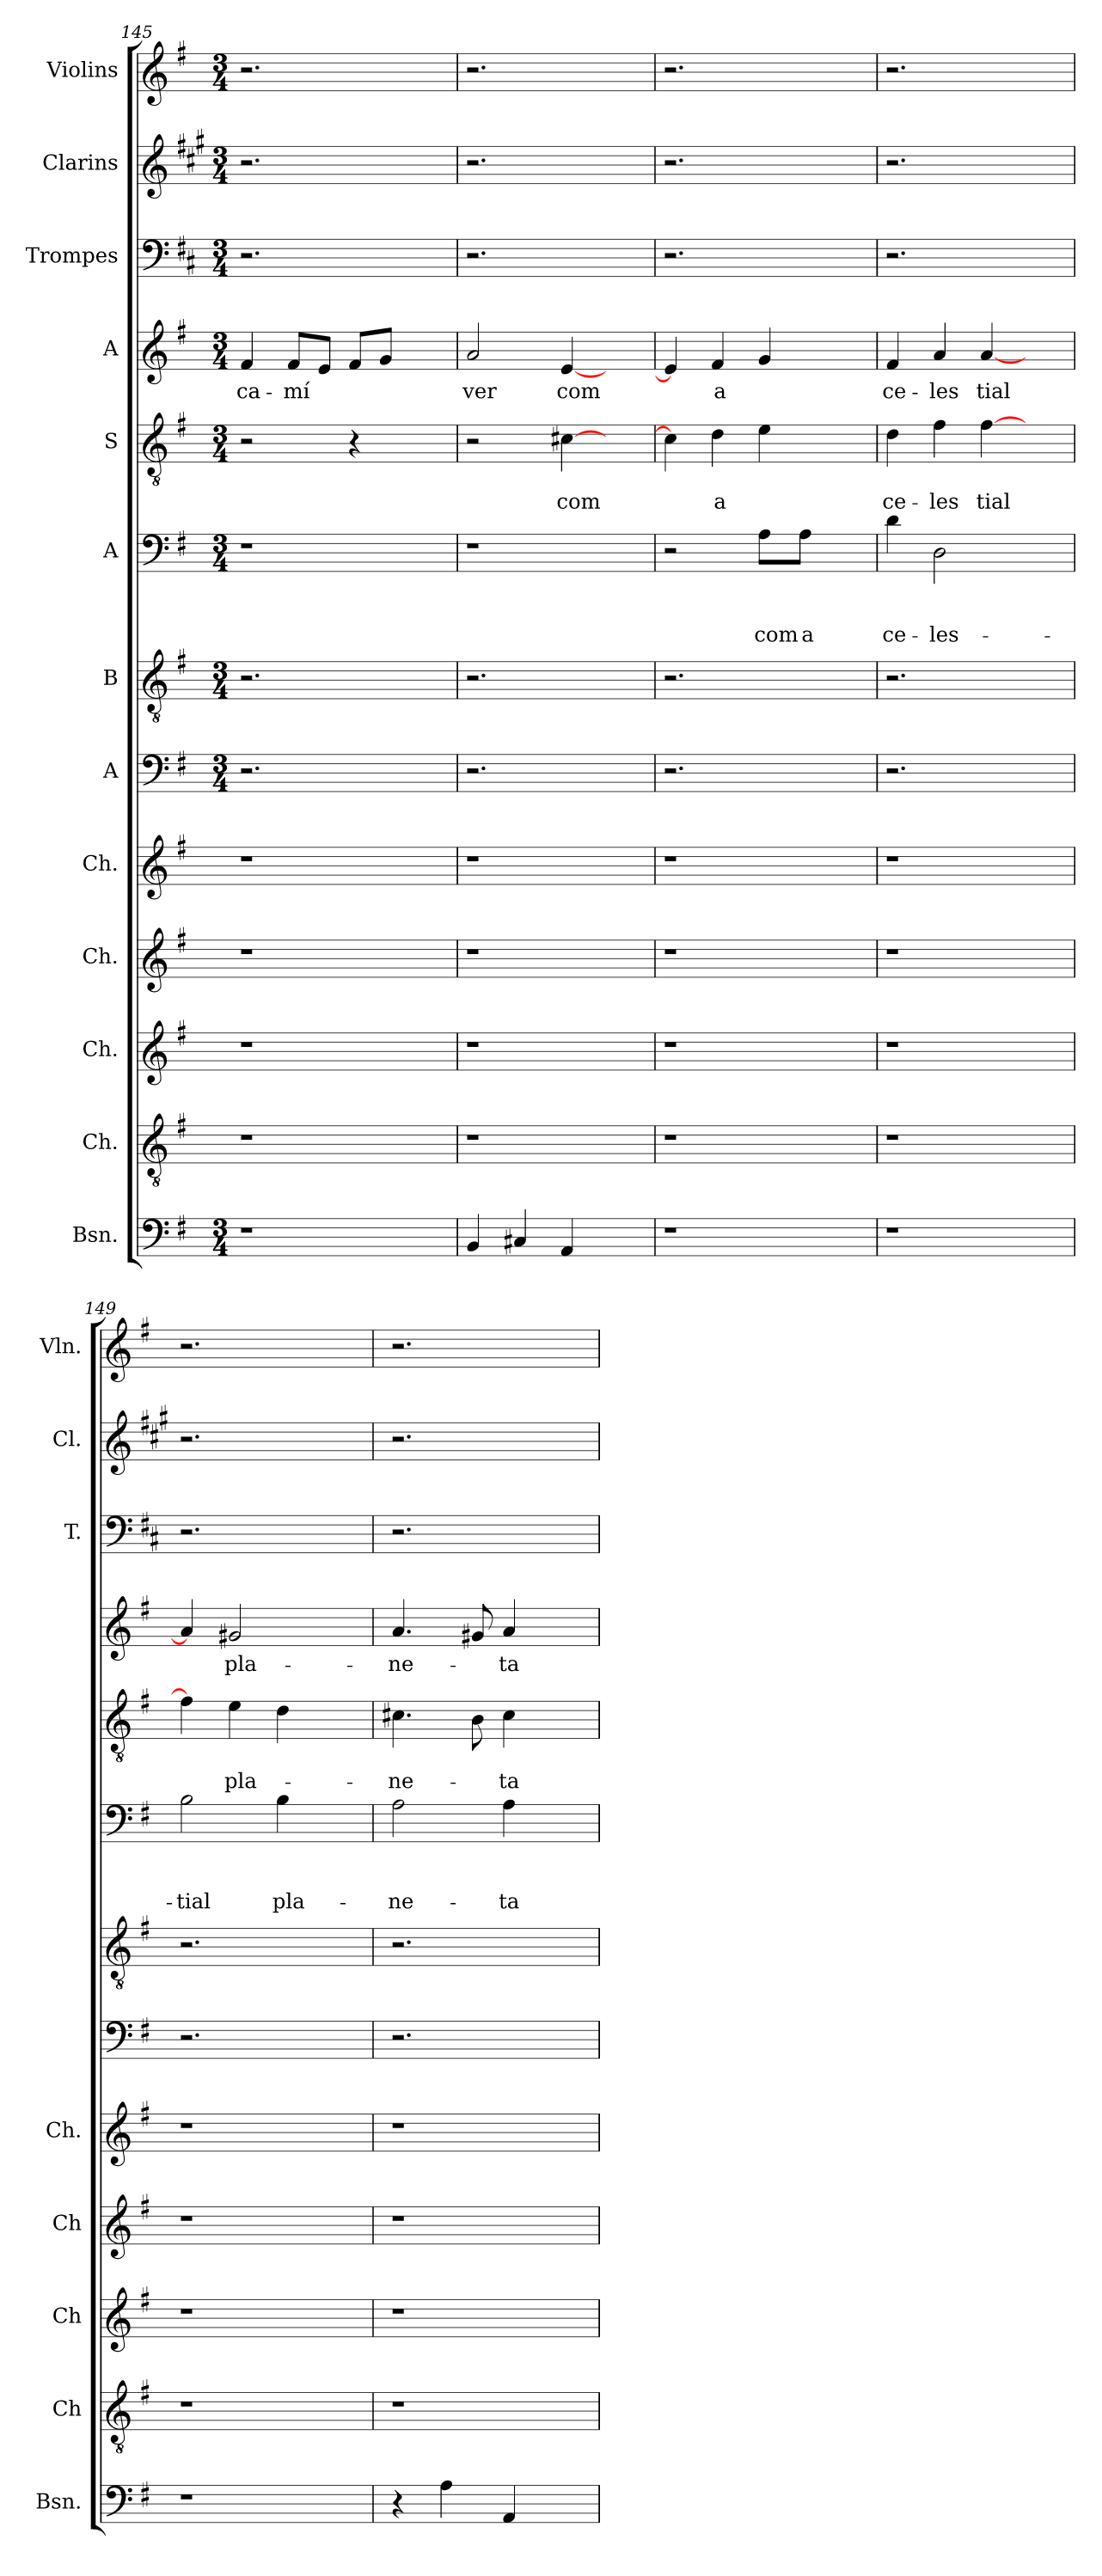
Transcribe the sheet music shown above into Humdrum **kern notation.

**kern	**kern	**kern	**kern	**kern	**kern	**kern	**kern	**text	**text	**text	**kern	**text	**text	**kern	**text	**kern	**kern	**kern
*part13	*part12	*part11	*part10	*part9	*part8	*part7	*part6	*part6	*part6	*part6	*part5	*part5	*part5	*part4	*part4	*part3	*part2	*part1
*staff13	*staff12	*staff11	*staff10	*staff9	*staff8	*staff7	*staff6	*staff6	*staff6	*staff6	*staff5	*staff5	*staff5	*staff4	*staff4	*staff3	*staff2	*staff1
*I"Bsn.	*I"Ch.	*I"Ch.	*I"Ch.	*I"Ch.	*I"A	*I"B	*I"A	*	*	*	*I"S	*	*	*I"A	*	*I"Trompes	*I"Clarins	*I"Violins
*I'Bsn.	*I'Ch	*I'Ch	*I'Ch	*I'Ch.	*	*	*	*	*	*	*	*	*	*	*	*I'T.	*I'Cl.	*I'Vln.
*clefF4	*clefGv2	*clefG2	*clefG2	*clefG2	*clefF4	*clefGv2	*clefF4	*	*	*	*clefGv2	*	*	*clefG2	*	*clefF4	*clefG2	*clefG2
*	*	*	*	*	*	*	*	*	*	*	*	*	*	*	*	*ITrd4c7	*ITrd1c2	*
*k[f#]	*k[f#]	*k[f#]	*k[f#]	*k[f#]	*k[f#]	*k[f#]	*k[f#]	*	*	*	*k[f#]	*	*	*k[f#]	*	*k[f#]	*k[f#]	*k[f#]
*G:	*G:	*G:	*G:	*G:	*G:	*G:	*G:	*	*	*	*G:	*	*	*G:	*	*G:	*G:	*G:
*M3/4	*	*	*	*	*M3/4	*M3/4	*M3/4	*	*	*	*M3/4	*	*	*M3/4	*	*M3/4	*M3/4	*M3/4
=145	=145	=145	=145	=145	=145	=145	=145	=145	=145	=145	=145	=145	=145	=145	=145	=145	=145	=145
!LO:N:vis=1	!	!	!	!	!	!	!LO:N:vis=1	!	!	!	!	!	!	!	!LO:LY:b	!	!	!
2.r	1r	1r	1r	1r	2.r	2.r	2.r	.	.	.	2r	.	.	4f#/	ca-	2.r	2.r	2.r
!	!	!	!	!	!	!	!	!	!	!	!	!	!	!	!LO:LY:b	!	!	!
.	.	.	.	.	.	.	.	.	.	.	.	.	.	8f#/L	-mí	.	.	.
.	.	.	.	.	.	.	.	.	.	.	.	.	.	8e/J	.	.	.	.
.	.	.	.	.	.	.	.	.	.	.	4r	.	.	8f#/L	.	.	.	.
.	.	.	.	.	.	.	.	.	.	.	.	.	.	8g/J	.	.	.	.
4ryy	.	.	.	.	4ryy	4ryy	4ryy	.	.	.	4ryy	.	.	4ryy	.	4ryy	4ryy	4ryy
=146	=146	=146	=146	=146	=146	=146	=146	=146	=146	=146	=146	=146	=146	=146	=146	=146	=146	=146
!	!	!	!	!	!	!	!LO:N:vis=1	!	!	!	!	!	!	!	!LO:LY:b	!	!	!
4BB/	1r	1r	1r	1r	2.r	2.r	2.r	.	.	.	2r	.	.	2a/	ver	2.r	2.r	2.r
4C#X/	.	.	.	.	.	.	.	.	.	.	.	.	.	.	.	.	.	.
!	!	!	!	!	!	!	!	!	!	!	!	!	!LO:LY:a	!	!LO:LY:b	!	!	!
4AA/	.	.	.	.	.	.	.	.	.	.	[>4c#X\	.	com	[<4e/	com	.	.	.
4ryy	.	.	.	.	4ryy	4ryy	4ryy	.	.	.	4ryy	.	.	4ryy	.	4ryy	4ryy	4ryy
=147	=147	=147	=147	=147	=147	=147	=147	=147	=147	=147	=147	=147	=147	=147	=147	=147	=147	=147
!LO:N:vis=1	!	!	!	!	!	!	!	!	!	!	!	!	!	!	!	!	!	!
2.r	1r	1r	1r	1r	2.r	2.r	2r	.	.	.	4c#\]	.	.	4e/]	.	2.r	2.r	2.r
!	!	!	!	!	!	!	!	!	!	!	!	!	!LO:LY:a:rj	!	!LO:LY:b:rj	!	!	!
.	.	.	.	.	.	.	.	.	.	.	4d\	.	a	4f#/	a	.	.	.
!	!	!	!	!	!	!	!	!	!	!LO:LY:b	!	!	!	!	!	!	!	!
.	.	.	.	.	.	.	8A\L	.	.	com	4e\	.	.	4g/	.	.	.	.
!	!	!	!	!	!	!	!	!	!	!LO:LY:b	!	!	!	!	!	!	!	!
.	.	.	.	.	.	.	8A\J	.	.	a	.	.	.	.	.	.	.	.
4ryy	.	.	.	.	4ryy	4ryy	4ryy	.	.	.	4ryy	.	.	4ryy	.	4ryy	4ryy	4ryy
=148	=148	=148	=148	=148	=148	=148	=148	=148	=148	=148	=148	=148	=148	=148	=148	=148	=148	=148
!LO:N:vis=1	!	!	!	!	!	!	!	!	!	!LO:LY:b	!	!	!LO:LY:a	!	!LO:LY:b	!	!	!
2.r	1r	1r	1r	1r	2.r	2.r	4d\	.	.	ce-	4d\	.	ce-	4f#/	ce-	2.r	2.r	2.r
!	!	!	!	!	!	!	!	!	!	!LO:LY:b	!	!	!LO:LY:a	!	!LO:LY:b	!	!	!
.	.	.	.	.	.	.	2D\	.	.	-les-	4f#\	.	-les	4a/	-les	.	.	.
!	!	!	!	!	!	!	!	!	!	!	!	!	!LO:LY:a	!	!LO:LY:b	!	!	!
.	.	.	.	.	.	.	.	.	.	.	[>4f#\	.	tial	[<4a/	tial	.	.	.
4ryy	.	.	.	.	4ryy	4ryy	4ryy	.	.	.	4ryy	.	.	4ryy	.	4ryy	4ryy	4ryy
=149	=149	=149	=149	=149	=149	=149	=149	=149	=149	=149	=149	=149	=149	=149	=149	=149	=149	=149
!LO:N:vis=1	!	!	!	!	!	!	!	!	!	!LO:LY:b	!	!	!	!	!	!	!	!
2.r	1r	1r	1r	1r	2.r	2.r	2B\	.	.	-tial	4f#\]	.	.	4a/]	.	2.r	2.r	2.r
!	!	!	!	!	!	!	!	!	!	!	!	!	!LO:LY:a	!	!LO:LY:b	!	!	!
.	.	.	.	.	.	.	.	.	.	.	4e\	.	pla-	2g#X/	pla-	.	.	.
!	!	!	!	!	!	!	!	!	!	!LO:LY:b	!	!	!	!	!	!	!	!
.	.	.	.	.	.	.	4B\	.	.	pla-	4d\	.	.	.	.	.	.	.
4ryy	.	.	.	.	4ryy	4ryy	4ryy	.	.	.	4ryy	.	.	4ryy	.	4ryy	4ryy	4ryy
=150	=150	=150	=150	=150	=150	=150	=150	=150	=150	=150	=150	=150	=150	=150	=150	=150	=150	=150
!	!	!	!	!	!	!	!	!	!	!LO:LY:b	!	!	!LO:LY:a	!	!LO:LY:b	!	!	!
4r	1r	1r	1r	1r	2.r	2.r	2A\	.	.	-ne-	4.c#X\	.	-ne-	4.a/	-ne-	2.r	2.r	2.r
4A\	.	.	.	.	.	.	.	.	.	.	.	.	.	.	.	.	.	.
.	.	.	.	.	.	.	.	.	.	.	8B\	.	.	8g#X/	.	.	.	.
!	!	!	!	!	!	!	!	!	!	!LO:LY:b	!	!	!LO:LY:a	!	!LO:LY:b	!	!	!
4AA/	.	.	.	.	.	.	4A\	.	.	-ta	4c#\	.	-ta	4a/	-ta	.	.	.
4ryy	.	.	.	.	4ryy	4ryy	4ryy	.	.	.	4ryy	.	.	4ryy	.	4ryy	4ryy	4ryy
=	=	=	=	=	=	=	=	=	=	=	=	=	=	=	=	=	=	=
*-	*-	*-	*-	*-	*-	*-	*-	*-	*-	*-	*-	*-	*-	*-	*-	*-	*-	*-
